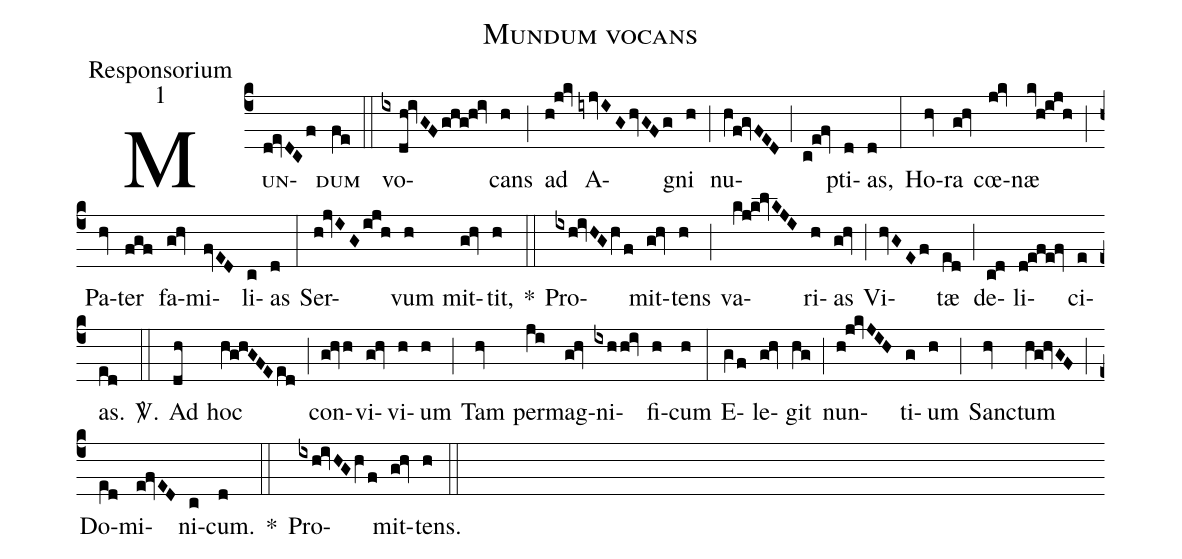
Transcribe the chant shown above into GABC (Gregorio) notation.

name:Mundum vocans;
office-part:Responsorium;
mode:1;
%%
(c4) <sc>Mun(d!evDCf)dum(fe)</sc> (::) vo(ix/dh!ivGFg!h!g!h!iv)cans(h) (;) ad(h!j!kv) A-(iyjvIGhvGFg)gni(h) (;) nu(hV!f!gvFED;c!e!fv)pti(d)as,(d) (:) Ho(hv)ra(g!hv) cœ(j!kv)næ(kv!h!i!j!h) (;) Pa(hv)ter(fgf) fa(g!hv)mi(fvED)li(c)as(d) (:) Ser(h!jvIGi!j!h)vum(h) mit(g!hv)tit,(h) *(::) Pro(ixh!ivHGhVf)mit(g!hv)tens(h) (;) va(kV!j!k!lvKJI)ri(h)as(g!hv) (;) Vi(hvGEf)tæ(ed) (;) de(c!d)li(d!e!f!e!fv)ci(e)as.(ed)

<sp>V/</sp>.(::)  Ad(dh) hoc(hV!g!h!GFEed) (;) con(g!hv/h)vi(g!hv)vi(h)um(h) (;) Tam(hv) per(jV!i)mag(g!hv)ni(ixh/h!iv)fi(h)cum(h) (:) E-(gVf)le(g!hv)git(hg) (;) nun(h!j!kvJIH)ti(g)um(h) (;) San(hv)ctum(hV!g!hvGF) (;) Do(eV!d)mi(e!fvED)ni(c)cum.(d) *(::) Pro(ixh!ivHGhVf)mit(g!hv)tens.(h) (::)
